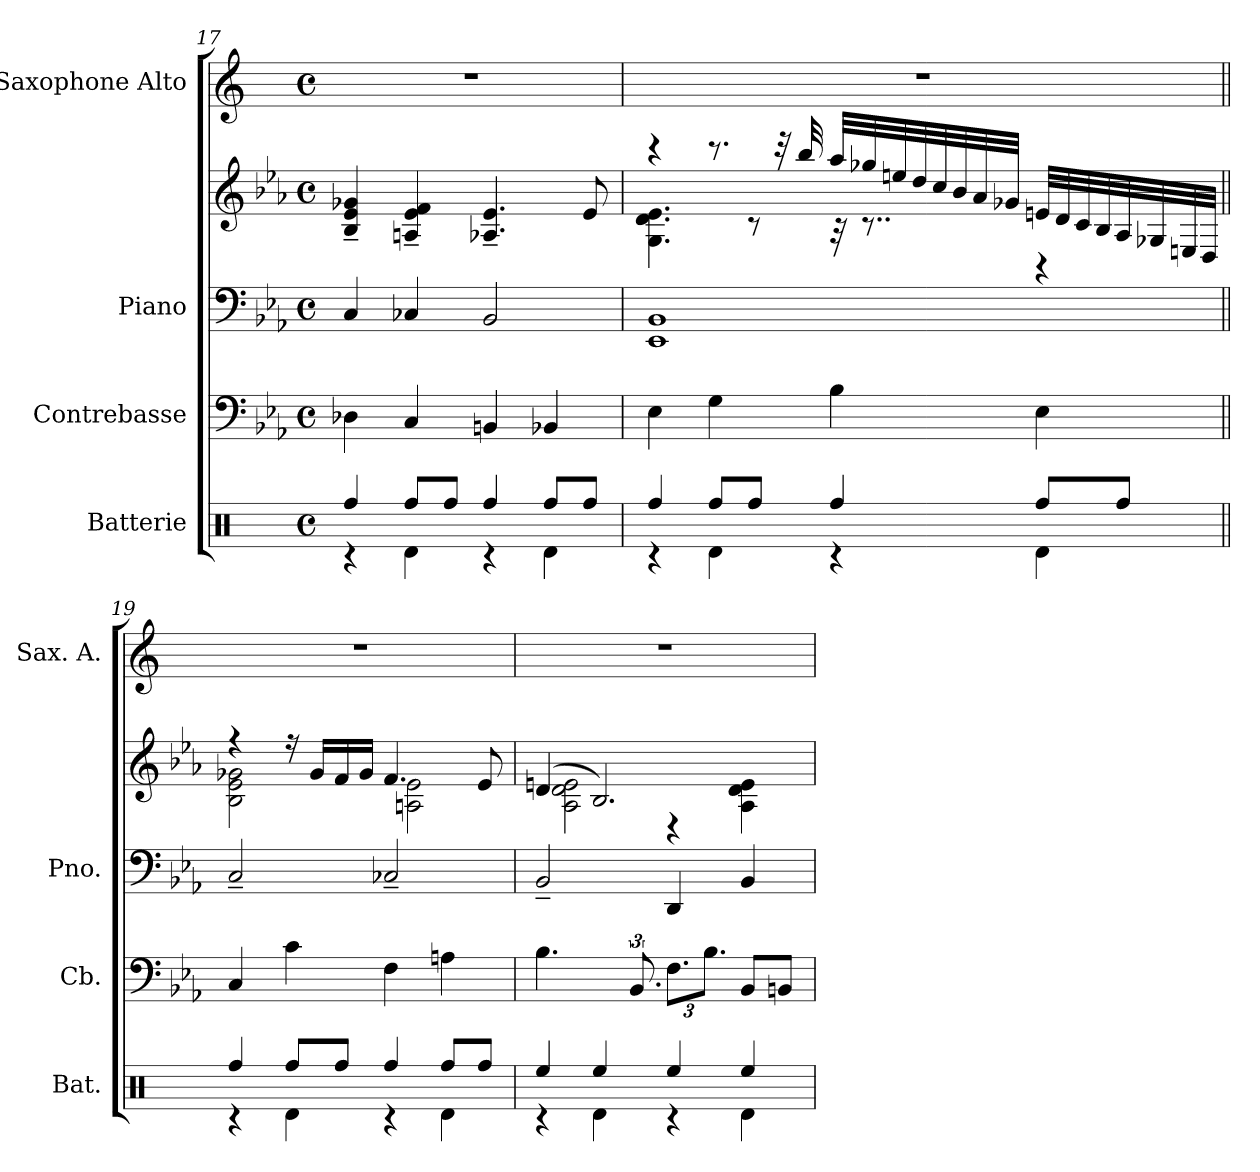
**kern	**kern	**kern	**kern	**kern
*part4	*part3	*part2	*part2	*part1
*staff5	*staff4	*staff3	*staff2	*staff1
*I"Batterie	*I"Contrebasse	*I"Piano	*	*I"Saxophone Alto
*I'Bat.	*I'Cb.	*I'Pno.	*	*I'Sax. A.
*clefX	*clefF4	*clefF4	*clefG2	*clefG2
*	*ITrd7c12	*	*	*ITrd5c9
*k[]	*k[b-e-a-]	*k[b-e-a-]	*k[b-e-a-]	*k[b-e-a-]
*M4/4	*M4/4	*M4/4	*M4/4	*M4/4
*met(c)	*met(c)	*met(c)	*met(c)	*met(c)
=17	=17	=17	=17	=17
*^	*	*	*	*
4Rff/	4r	4DD-X\	4C/	4B-/~ 4e-/~ 4g-X/~	1r
8Rff/L	4Rd\	4CC/	4C-X/	4An/~ 4e-/~ 4f/~	.
8Rff/J	.	.	.	.	.
4Rff/	4r	4BBBn/	2BB-/	4.A-X/~ 4.e-/~	.
8Rff/L	4Rd\	4BBB-X/	.	.	.
8Rff/J	.	.	.	8e-/	.
!!LO:PB:g=z
=18	=18	=18	=18	=18	=18
*	*	*	*	*^	*
4Rff/	4r	4EE-\	1EE- 1BB-	4r	4.G\ 4.d\ 4.e-\	1r
8Rff/L	4Rd\	4GG\	.	8.r	.	.
8Rff/J	.	.	.	.	8r	.
.	.	.	.	32r	.	.
.	.	.	.	32bb-/	.	.
4Rff/	4r	4BB-\	.	32aa-/LLL	32r	.
.	.	.	.	32gg-X/	8..r	.
.	.	.	.	32een/	.	.
.	.	.	.	32dd/	.	.
.	.	.	.	32cc/	.	.
.	.	.	.	32b-/	.	.
.	.	.	.	32a-/	.	.
.	.	.	.	32g-X/JJJ	.	.
8Rff/L	4Rd\	4EE-\	.	32en/LLL	4r	.
.	.	.	.	32d/	.	.
.	.	.	.	32c/	.	.
.	.	.	.	32B-/	.	.
8Rff/J	.	.	.	32A-/	.	.
.	.	.	.	32G-X/	.	.
.	.	.	.	32En/	.	.
.	.	.	.	32D/JJJ	.	.
=19||	=19||	=19||	=19||	=19||	=19||	=19||
4Rff/	4r	4CC/	2C~/	4r	2B-\ 2e-\ 2g-X\	1r
8Rff/L	4Rd\	4C\	.	16r	.	.
.	.	.	.	16g-/LL	.	.
8Rff/J	.	.	.	16f/	.	.
.	.	.	.	16g-/JJ	.	.
4Rff/	4r	4FF\	2C-X~/	4.f/	2An\ 2e-\	.
8Rff/L	4Rd\	4AAn\	.	.	.	.
8Rff/J	.	.	.	8e-/	.	.
!!LO:LB:g=z
=20	=20	=20	=20	=20	=20	=20
4Ree/	4r	4.BB-\	2BB-~/	(<4d/	2A-\ 2d\ 2en\	1r
4Ree/	4Rd\	.	.	2.B-/)	.	.
.	.	12.BBB-/	.	.	.	.
4Ree/	4r	12.FF\L	4DD/	.	4r	.
.	.	12.BB-\J	.	.	.	.
4Ree/	4Rd\	8BBB-/L	4BB-/	.	4A-\ 4d\ 4e\	.
.	.	8BBBn/J	.	.	.	.
*v	*v	*	*	*v	*v	*
=	=	=	=	=
*-	*-	*-	*-	*-
